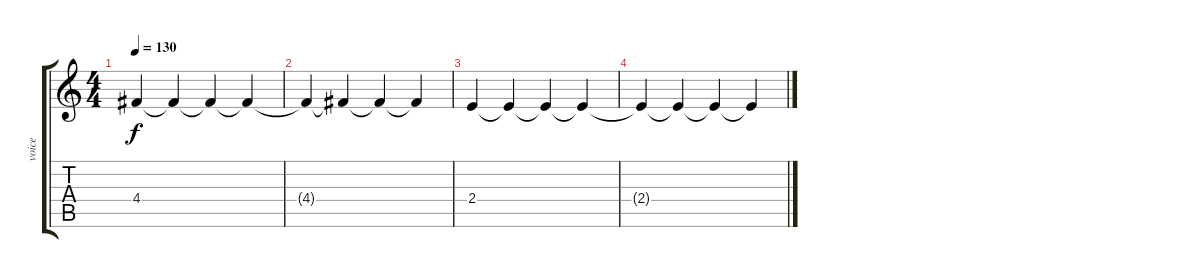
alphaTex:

\track ("voice" "voice") {instrument acousticguitarnylon}
\staff {score tabs}
\tuning (E4 B3 G3 D3 A2 E2) {hide}
\ts (4 4)
\tempo 130
\clef g2
\ks c
4.4{t}.4{dy f} 4.4{t}.4 4.4{t}.4 4.4{t}.4 |
4.4{t}.4 4.4{t}.4 4.4{t}.4 4.4{t}.4 |
2.4.4 2.4{t}.4 2.4{t}.4 2.4{t}.4 |
2.4{t}.4 2.4{t}.4 2.4{t}.4 2.4{t}.4
